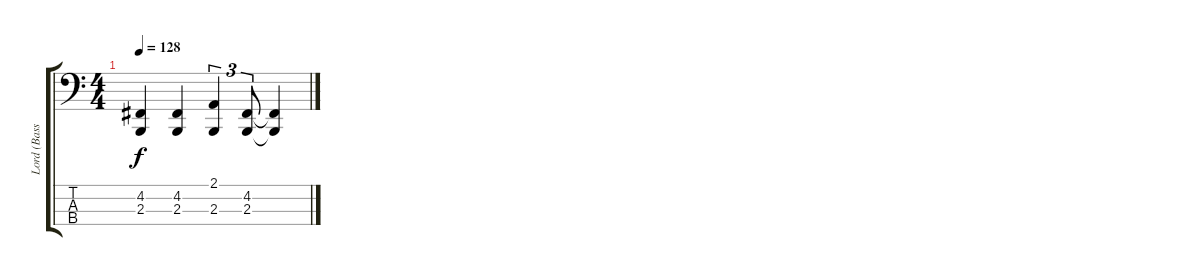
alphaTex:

\track ("Lord (Bass)" "Lord (Bass") {instrument drawbarorgan}
\staff {score tabs}
\tuning (G2 D2 A1 E1) {hide}
\ts (4 4)
\tempo 128
\clef f4
\ks c
(4.2 2.3).4{dy f} (4.2 2.3).4 (2.1 2.3).4{tu (3 2)} (4.2 2.3).8{tu (3 2)} (4.2{t} 2.3{t}).4
